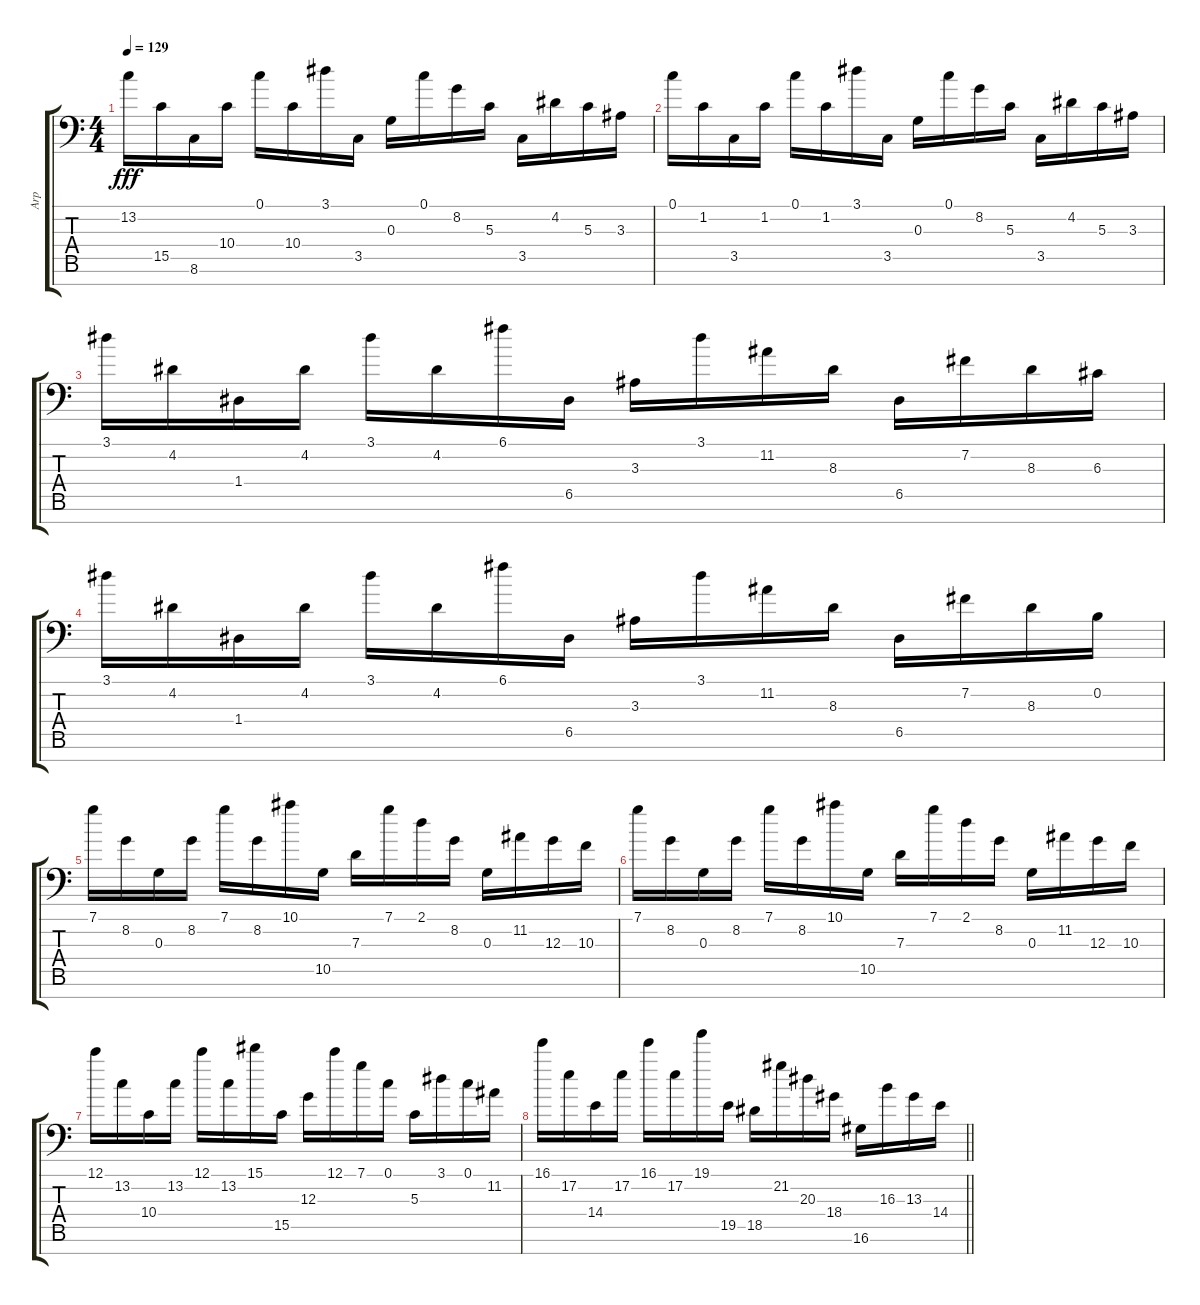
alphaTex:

\track ("Arp" "Arp") {instrument lead2sawtooth}
\staff {score tabs}
\tuning (C5 B3 G3 D3 A2 E2 C-1) {hide}
\ts (4 4)
\tempo 129
\clef f4
\ks c
13.2.16{dy fff} 15.5.16 8.6.16 10.4.16 0.1.16 10.4.16 3.1.16 3.5.16 0.3.16 0.1.16 8.2.16 5.3.16 3.5.16 4.2.16 5.3.16 3.3.16 |
0.1.16 1.2.16 3.5.16 1.2.16 0.1.16 1.2.16 3.1.16 3.5.16 0.3.16 0.1.16 8.2.16 5.3.16 3.5.16 4.2.16 5.3.16 3.3.16 |
3.1.16 4.2.16 1.4.16 4.2.16 3.1.16 4.2.16 6.1.16 6.5.16 3.3.16 3.1.16 11.2.16 8.3.16 6.5.16 7.2.16 8.3.16 6.3.16 |
3.1.16 4.2.16 1.4.16 4.2.16 3.1.16 4.2.16 6.1.16 6.5.16 3.3.16 3.1.16 11.2.16 8.3.16 6.5.16 7.2.16 8.3.16 0.2.16 |
7.1.16 8.2.16 0.3.16 8.2.16 7.1.16 8.2.16 10.1.16 10.5.16 7.3.16 7.1.16 2.1.16 8.2.16 0.3.16 11.2.16 12.3.16 10.3.16 |
7.1.16 8.2.16 0.3.16 8.2.16 7.1.16 8.2.16 10.1.16 10.5.16 7.3.16 7.1.16 2.1.16 8.2.16 0.3.16 11.2.16 12.3.16 10.3.16 |
12.1.16 13.2.16 10.4.16 13.2.16 12.1.16 13.2.16 15.1.16 15.5.16 12.3.16 12.1.16 7.1.16 0.1.16 5.3.16 3.1.16 0.1.16 11.2.16 |
\barLineRight lightlight
16.1.16 17.2.16 14.4.16 17.2.16 16.1.16 17.2.16 19.1.16 19.5.16 18.5.16 21.2.16 20.3.16 18.4.16 16.6.16 16.3.16 13.3.16 14.4.16
